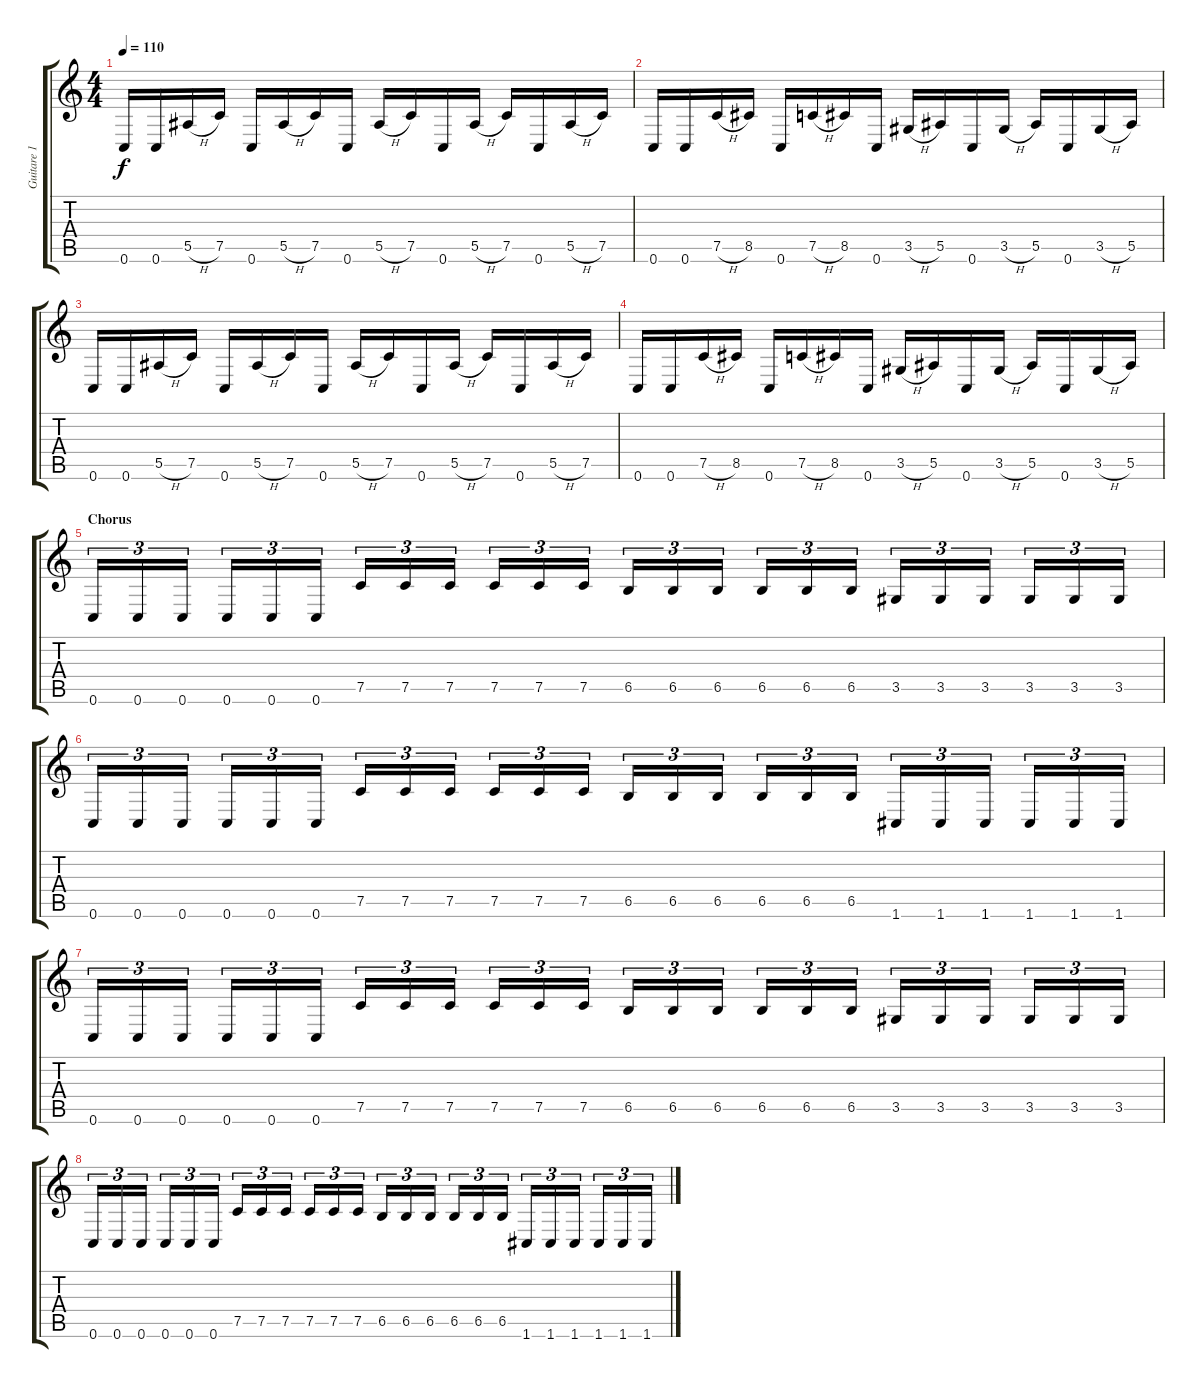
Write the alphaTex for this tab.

\track ("Guitare 1" "Guitare 1") {instrument distortionguitar}
\staff {score tabs}
\tuning (C4 G3 Eb3 Bb2 F2 C2) {hide}
\ts (4 4)
\tempo 110
\clef g2
\ks c
0.6.16{dy f} 0.6.16 5.5{h}.16 7.5.16 0.6.16 5.5{h}.16 7.5.16 0.6.16 5.5{h}.16 7.5.16 0.6.16 5.5{h}.16 7.5.16 0.6.16 5.5{h}.16 7.5.16 |
0.6.16 0.6.16 7.5{h}.16 8.5.16 0.6.16 7.5{h}.16 8.5.16 0.6.16 3.5{h}.16 5.5.16 0.6.16 3.5{h}.16 5.5.16 0.6.16 3.5{h}.16 5.5.16 |
0.6.16 0.6.16 5.5{h}.16 7.5.16 0.6.16 5.5{h}.16 7.5.16 0.6.16 5.5{h}.16 7.5.16 0.6.16 5.5{h}.16 7.5.16 0.6.16 5.5{h}.16 7.5.16 |
0.6.16 0.6.16 7.5{h}.16 8.5.16 0.6.16 7.5{h}.16 8.5.16 0.6.16 3.5{h}.16 5.5.16 0.6.16 3.5{h}.16 5.5.16 0.6.16 3.5{h}.16 5.5.16 |
\section ("" "Chorus")
0.6.16{tu (3 2)} 0.6.16{tu (3 2)} 0.6.16{tu (3 2)} 0.6.16{tu (3 2)} 0.6.16{tu (3 2)} 0.6.16{tu (3 2)} 7.5.16{tu (3 2)} 7.5.16{tu (3 2)} 7.5.16{tu (3 2)} 7.5.16{tu (3 2)} 7.5.16{tu (3 2)} 7.5.16{tu (3 2)} 6.5.16{tu (3 2)} 6.5.16{tu (3 2)} 6.5.16{tu (3 2)} 6.5.16{tu (3 2)} 6.5.16{tu (3 2)} 6.5.16{tu (3 2)} 3.5.16{tu (3 2)} 3.5.16{tu (3 2)} 3.5.16{tu (3 2)} 3.5.16{tu (3 2)} 3.5.16{tu (3 2)} 3.5.16{tu (3 2)} |
0.6.16{tu (3 2)} 0.6.16{tu (3 2)} 0.6.16{tu (3 2)} 0.6.16{tu (3 2)} 0.6.16{tu (3 2)} 0.6.16{tu (3 2)} 7.5.16{tu (3 2)} 7.5.16{tu (3 2)} 7.5.16{tu (3 2)} 7.5.16{tu (3 2)} 7.5.16{tu (3 2)} 7.5.16{tu (3 2)} 6.5.16{tu (3 2)} 6.5.16{tu (3 2)} 6.5.16{tu (3 2)} 6.5.16{tu (3 2)} 6.5.16{tu (3 2)} 6.5.16{tu (3 2)} 1.6.16{tu (3 2)} 1.6.16{tu (3 2)} 1.6.16{tu (3 2)} 1.6.16{tu (3 2)} 1.6.16{tu (3 2)} 1.6.16{tu (3 2)} |
0.6.16{tu (3 2)} 0.6.16{tu (3 2)} 0.6.16{tu (3 2)} 0.6.16{tu (3 2)} 0.6.16{tu (3 2)} 0.6.16{tu (3 2)} 7.5.16{tu (3 2)} 7.5.16{tu (3 2)} 7.5.16{tu (3 2)} 7.5.16{tu (3 2)} 7.5.16{tu (3 2)} 7.5.16{tu (3 2)} 6.5.16{tu (3 2)} 6.5.16{tu (3 2)} 6.5.16{tu (3 2)} 6.5.16{tu (3 2)} 6.5.16{tu (3 2)} 6.5.16{tu (3 2)} 3.5.16{tu (3 2)} 3.5.16{tu (3 2)} 3.5.16{tu (3 2)} 3.5.16{tu (3 2)} 3.5.16{tu (3 2)} 3.5.16{tu (3 2)} |
0.6.16{tu (3 2)} 0.6.16{tu (3 2)} 0.6.16{tu (3 2)} 0.6.16{tu (3 2)} 0.6.16{tu (3 2)} 0.6.16{tu (3 2)} 7.5.16{tu (3 2)} 7.5.16{tu (3 2)} 7.5.16{tu (3 2)} 7.5.16{tu (3 2)} 7.5.16{tu (3 2)} 7.5.16{tu (3 2)} 6.5.16{tu (3 2)} 6.5.16{tu (3 2)} 6.5.16{tu (3 2)} 6.5.16{tu (3 2)} 6.5.16{tu (3 2)} 6.5.16{tu (3 2)} 1.6.16{tu (3 2)} 1.6.16{tu (3 2)} 1.6.16{tu (3 2)} 1.6.16{tu (3 2)} 1.6.16{tu (3 2)} 1.6.16{tu (3 2)}
